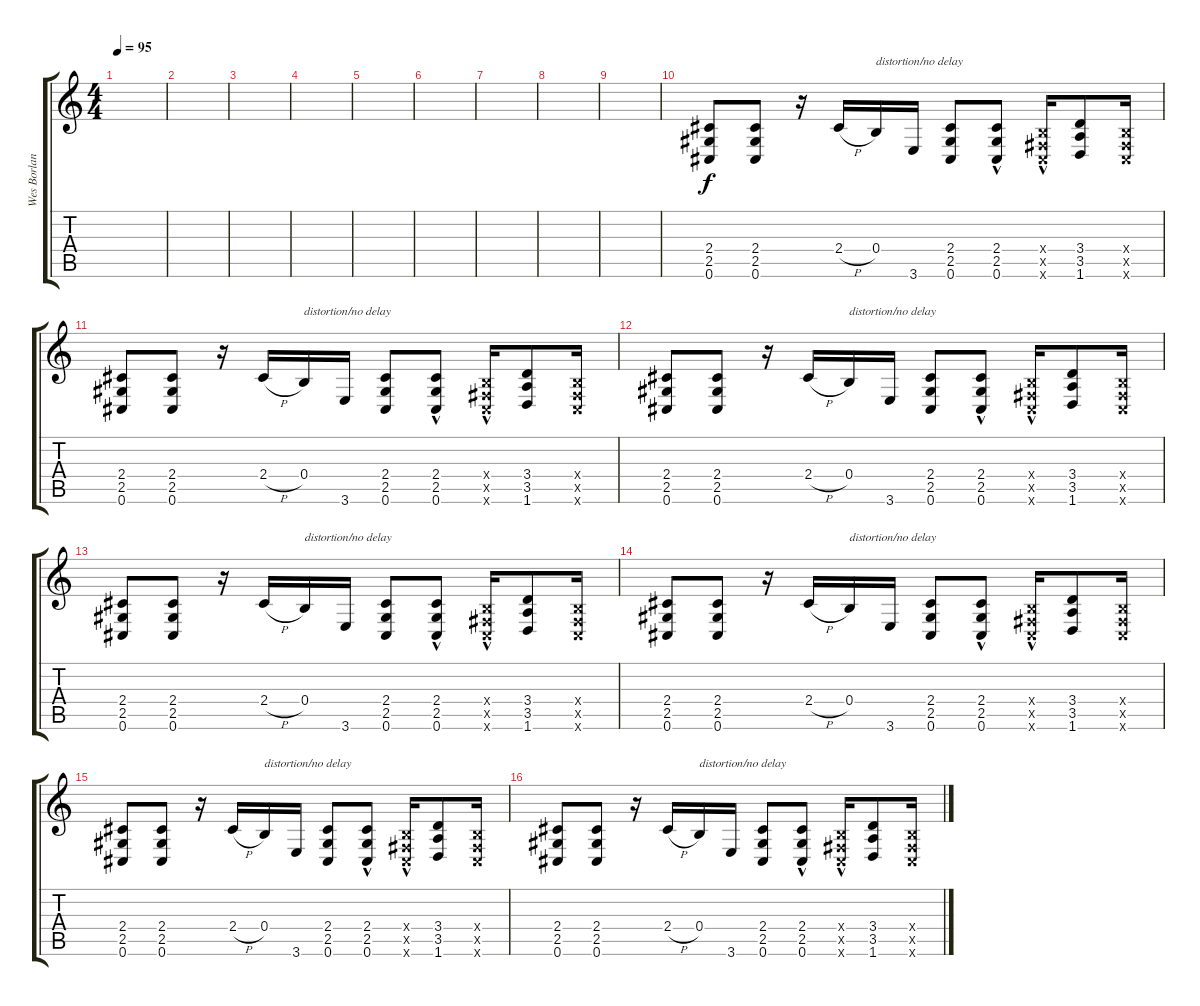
\track ("Wes Borland (2nd Guitar)" "Wes Borlan") {instrument overdrivenguitar}
\staff {score tabs}
\tuning (Db4 Ab3 E3 B2 Gb2 Db2) {hide}
\ts (4 4)
\tempo 95
\clef g2
\ks c
|
|
|
|
|
|
|
|
|
(2.4 2.5 0.6).8{instrument distortionguitar} (2.4 2.5 0.6).8 r.16 2.4{h}.16 0.4.16{txt "distortion/no delay"} 3.6.16 (2.4 2.5 0.6).8 (2.4{hac} 2.5 0.6).8 (0.4{x} 0.5{x} 0.6{hac x}).16 (3.4 3.5 1.6).8 (0.4{x} 0.5{x} 0.6{x}).16 |
(2.4 2.5 0.6).8{instrument distortionguitar} (2.4 2.5 0.6).8 r.16 2.4{h}.16 0.4.16{txt "distortion/no delay"} 3.6.16 (2.4 2.5 0.6).8 (2.4{hac} 2.5 0.6).8 (0.4{x} 0.5{x} 0.6{hac x}).16 (3.4 3.5 1.6).8 (0.4{x} 0.5{x} 0.6{x}).16 |
(2.4 2.5 0.6).8{instrument distortionguitar} (2.4 2.5 0.6).8 r.16 2.4{h}.16 0.4.16{txt "distortion/no delay"} 3.6.16 (2.4 2.5 0.6).8 (2.4{hac} 2.5 0.6).8 (0.4{x} 0.5{x} 0.6{hac x}).16 (3.4 3.5 1.6).8 (0.4{x} 0.5{x} 0.6{x}).16 |
(2.4 2.5 0.6).8{instrument distortionguitar} (2.4 2.5 0.6).8 r.16 2.4{h}.16 0.4.16{txt "distortion/no delay"} 3.6.16 (2.4 2.5 0.6).8 (2.4{hac} 2.5 0.6).8 (0.4{x} 0.5{x} 0.6{hac x}).16 (3.4 3.5 1.6).8 (0.4{x} 0.5{x} 0.6{x}).16 |
(2.4 2.5 0.6).8{instrument distortionguitar} (2.4 2.5 0.6).8 r.16 2.4{h}.16 0.4.16{txt "distortion/no delay"} 3.6.16 (2.4 2.5 0.6).8 (2.4{hac} 2.5 0.6).8 (0.4{x} 0.5{x} 0.6{hac x}).16 (3.4 3.5 1.6).8 (0.4{x} 0.5{x} 0.6{x}).16 |
(2.4 2.5 0.6).8{instrument distortionguitar} (2.4 2.5 0.6).8 r.16 2.4{h}.16 0.4.16{txt "distortion/no delay"} 3.6.16 (2.4 2.5 0.6).8 (2.4{hac} 2.5 0.6).8 (0.4{x} 0.5{x} 0.6{hac x}).16 (3.4 3.5 1.6).8 (0.4{x} 0.5{x} 0.6{x}).16 |
(2.4 2.5 0.6).8{instrument distortionguitar} (2.4 2.5 0.6).8 r.16 2.4{h}.16 0.4.16{txt "distortion/no delay"} 3.6.16 (2.4 2.5 0.6).8 (2.4{hac} 2.5 0.6).8 (0.4{x} 0.5{x} 0.6{hac x}).16 (3.4 3.5 1.6).8 (0.4{x} 0.5{x} 0.6{x}).16
